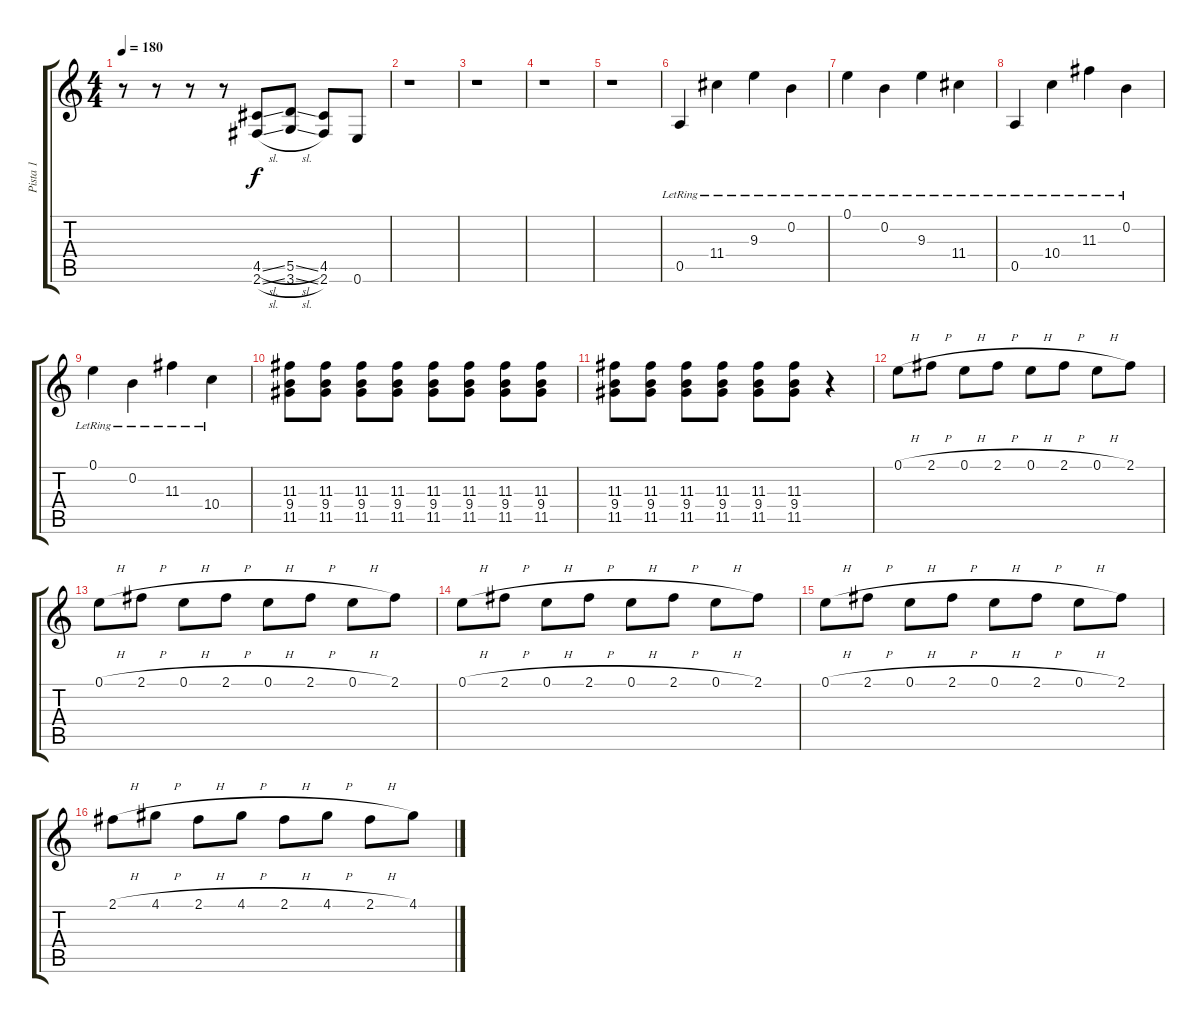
\track ("Pista 1" "Pista 1") {instrument distortionguitar}
\staff {score tabs}
\tuning (E4 B3 G3 D3 A2 E2) {hide}
\ts (4 4)
\tempo 180
\clef g2
\ks c
r.8{dy f instrument distortionguitar} r.8 r.8 r.8 (4.5{sl} 2.6{sl}).8 (5.5{sl} 3.6{sl}).8 (4.5 2.6).8 0.6.8 |
r.1 |
r.1 |
r.1 |
r.1 |
0.5{lr}.4 11.4{lr}.4 9.3{lr}.4 0.2{lr}.4 |
0.1{lr}.4 0.2{lr}.4 9.3{lr}.4 11.4{lr}.4 |
0.5{lr}.4 10.4{lr}.4 11.3{lr}.4 0.2{lr}.4 |
0.1{lr}.4 0.2{lr}.4 11.3{lr}.4 10.4{lr}.4 |
(11.3 9.4 11.5).8 (11.3 9.4 11.5).8 (11.3 9.4 11.5).8 (11.3 9.4 11.5).8 (11.3 9.4 11.5).8 (11.3 9.4 11.5).8 (11.3 9.4 11.5).8 (11.3 9.4 11.5).8 |
(11.3 9.4 11.5).8 (11.3 9.4 11.5).8 (11.3 9.4 11.5).8 (11.3 9.4 11.5).8 (11.3 9.4 11.5).8 (11.3 9.4 11.5).8 r.4 |
0.1{h}.8 2.1{h}.8 0.1{h}.8 2.1{h}.8 0.1{h}.8 2.1{h}.8 0.1{h}.8 2.1.8 |
0.1{h}.8 2.1{h}.8 0.1{h}.8 2.1{h}.8 0.1{h}.8 2.1{h}.8 0.1{h}.8 2.1.8 |
0.1{h}.8 2.1{h}.8 0.1{h}.8 2.1{h}.8 0.1{h}.8 2.1{h}.8 0.1{h}.8 2.1.8 |
0.1{h}.8 2.1{h}.8 0.1{h}.8 2.1{h}.8 0.1{h}.8 2.1{h}.8 0.1{h}.8 2.1.8 |
2.1{h}.8 4.1{h}.8 2.1{h}.8 4.1{h}.8 2.1{h}.8 4.1{h}.8 2.1{h}.8 4.1.8
